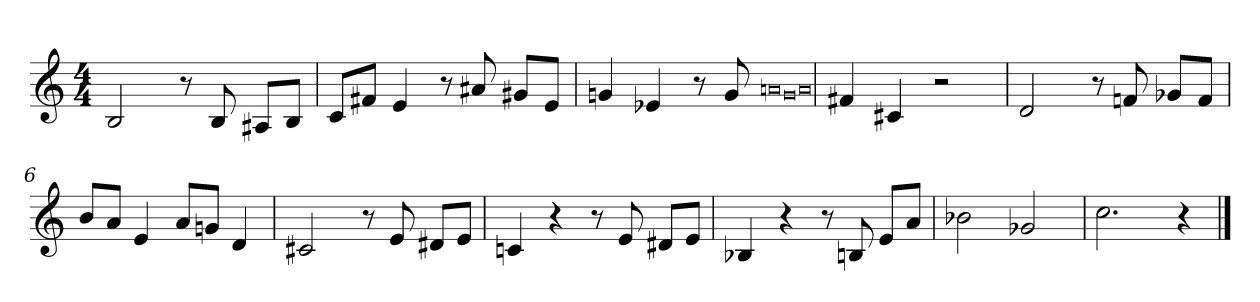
**kern
*part1
*staff1
*clefG2
*k[]
*M4/4
=1
2B/
8r
8B/
8A#X/L
8B/J
=2
8c/L
8f#X/J
4e/
8r
8a#X/
8g#X/L
8e/J
=3
4gn/
4e-X/
8r
8g/
0qan/
0qg/
0qa/
=4
4f#X/
4c#X/
2r
=5
2d/
8r
8fn/
8g-X/L
8f/J
=6
8b/L
8a/J
4e/
8a/L
8gn/J
4d/
=7
2c#X/
8r
8e/
8d#X/L
8e/J
=8
4cn/
4r
8r
8e/
8d#X/L
8e/J
=9
4B-X/
4r
8r
8Bn/
8e/L
8a/J
=10
2b-X\
2g-X/
=11
2.cc\
4r
==
*-
